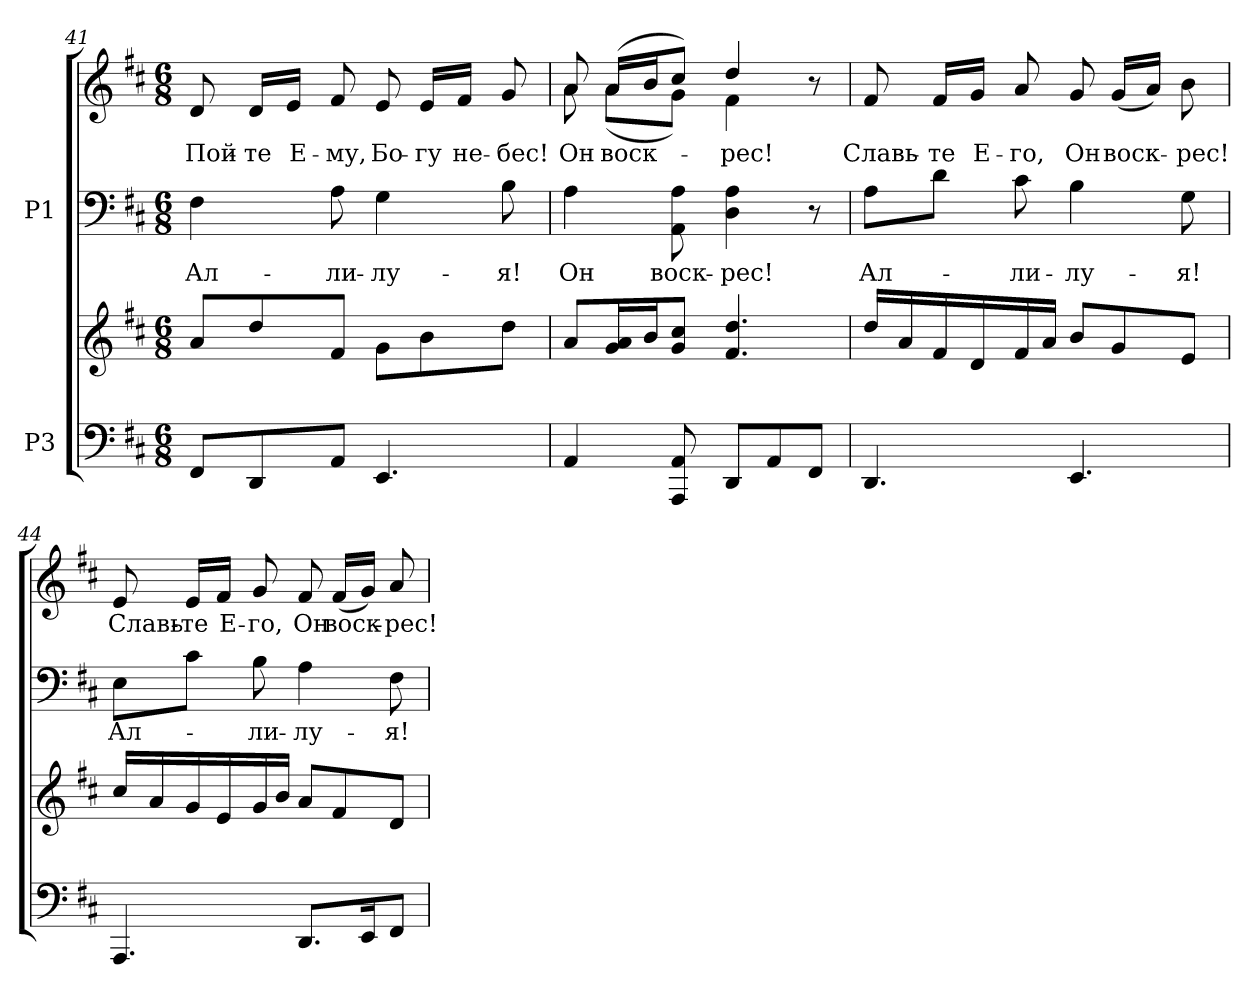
**kern	**kern	**kern	**text	**kern	**text
*part2	*part2	*part1	*part1	*part1	*part1
*staff4	*staff3	*staff2	*staff2	*staff1	*staff1
*I"P3	*	*I"P1	*	*	*
*clefF4	*clefG2	*clefF4	*	*clefG2	*
*k[f#c#]	*k[f#c#]	*k[f#c#]	*	*k[f#c#]	*
*D:	*D:	*D:	*	*D:	*
*M6/8	*M6/8	*M6/8	*	*M6/8	*
=41	=41	=41	=41	=41	=41
!	!	!	!LO:LY:a:color=#000000	!	!
!	!	!	!	!	!LO:LY:b:color=#000000
8FF#i/L	8ai/L	4F#i\	Ал-	8di/	Пой-
!	!	!	!	!	!LO:LY:b:color=#000000
8DDi/	8ddi/	.	.	16di/LL	-те
!	!	!	!	!	!LO:LY:b:color=#000000
.	.	.	.	16ei/JJ	Е-
!	!	!	!LO:LY:a:color=#000000	!	!
!	!	!	!	!	!LO:LY:b:color=#000000
8AAi/J	8f#i/J	8Ai\	-ли-	8f#i/	-му,
!	!	!	!LO:LY:a:color=#000000	!	!
!	!	!	!	!	!LO:LY:b:color=#000000
4.EEi/	8gi\L	4Gi\	-лу-	8ei/	Бо-
!	!	!	!	!	!LO:LY:b:color=#000000
.	8bi\	.	.	16ei/LL	-гу
!	!	!	!	!	!LO:LY:b:color=#000000
.	.	.	.	16f#i/JJ	не-
!	!	!	!LO:LY:a:color=#000000	!	!
!	!	!	!	!	!LO:LY:b:color=#000000
.	8ddi\J	8Bi\	-я!	8gi/	-бес!
!!LO:PB:g=z
=42	=42	=42	=42	=42	=42
!	!	!	!LO:LY:a:color=#000000	!	!
!	!	!	!	!	!LO:LY:b:color=#000000
*	*	*	*	*^	*
4AAi/	8ai/L	4Ai\	Он	8ai/	8ai\	Он
!	!	!	!	!	!	!LO:LY:b:color=#000000
.	16gi/ 16aiL	.	.	(16ai/LL	(8ai\L	воск-
.	16bi/J	.	.	16bi/J	.	.
!	!	!	!LO:LY:a:color=#000000	!	!	!
8AAAi/ 8AAi	8gi/ 8cc#iJ	8AAi\ 8Ai	воск-	8cc#i/J)	8gi\J)	.
!	!	!	!LO:LY:a:color=#000000	!	!	!
!	!	!	!	!	!	!LO:LY:b:color=#000000
8DDi/L	4.f#i/ 4.ddi	4Di\ 4Ai	-рес!	4ddi/	4f#i\	-рес!
8AAi/	.	.	.	.	.	.
8FF#i/J	.	8r	.	8r	8ryy	.
*	*	*	*	*v	*v	*
=43	=43	=43	=43	=43	=43
*	*	*	*	*^	*
!	!	!	!LO:LY:a:color=#000000	!	!	!
*	*	*	*	*v	*v	*
*	*	*	*	*^	*
!	!	!	!	!	!	!LO:LY:b:color=#000000
*	*	*	*	*v	*v	*
4.DDi/	16ddi/LL	8Ai\L	Ал-	8f#i/	Славь-
.	16ai/	.	.	.	.
!	!	!	!	!	!LO:LY:b:color=#000000
.	16f#i/	8di\J	.	16f#i/LL	-те
!	!	!	!	!	!LO:LY:b:color=#000000
.	16di/	.	.	16gi/JJ	Е-
!	!	!	!LO:LY:a:color=#000000	!	!
!	!	!	!	!	!LO:LY:b:color=#000000
.	16f#i/	8c#i\	-ли-	8ai/	-го,
.	16ai/JJ	.	.	.	.
!	!	!	!LO:LY:a:color=#000000	!	!
!	!	!	!	!	!LO:LY:b:color=#000000
4.EEi/	8bi/L	4Bi\	-лу-	8gi/	Он
!	!	!	!	!	!LO:LY:b:color=#000000
.	8gi/	.	.	(16gi/LL	воск-
.	.	.	.	16ai/JJ)	.
!	!	!	!LO:LY:a:color=#000000	!	!
!	!	!	!	!	!LO:LY:b:color=#000000
.	8ei/J	8Gi\	-я!	8bi\	-рес!
=44	=44	=44	=44	=44	=44
!	!	!	!LO:LY:a:color=#000000	!	!
!	!	!	!	!	!LO:LY:b:color=#000000
4.AAAi/	16cc#i/LL	8Ei\L	Ал-	8ei/	Славь-
.	16ai/	.	.	.	.
!	!	!	!	!	!LO:LY:b:color=#000000
.	16gi/	8c#i\J	.	16ei/LL	-те
!	!	!	!	!	!LO:LY:b:color=#000000
.	16ei/	.	.	16f#i/JJ	Е-
!	!	!	!LO:LY:a:color=#000000	!	!
!	!	!	!	!	!LO:LY:b:color=#000000
.	16gi/	8Bi\	-ли-	8gi/	-го,
.	16bi/JJ	.	.	.	.
!	!	!	!LO:LY:a:color=#000000	!	!
!	!	!	!	!	!LO:LY:b:color=#000000
8.DDi/L	8ai/L	4Ai\	-лу-	8f#i/	Он
!	!	!	!	!	!LO:LY:b:color=#000000
.	8f#i/	.	.	(16f#i/LL	воск-
16EEi/k	.	.	.	16gi/JJ)	.
!	!	!	!LO:LY:a:color=#000000	!	!
!	!	!	!	!	!LO:LY:b:color=#000000
8FF#i/J	8di/J	8F#i\	-я!	8ai/	-рес!
=	=	=	=	=	=
*-	*-	*-	*-	*-	*-
